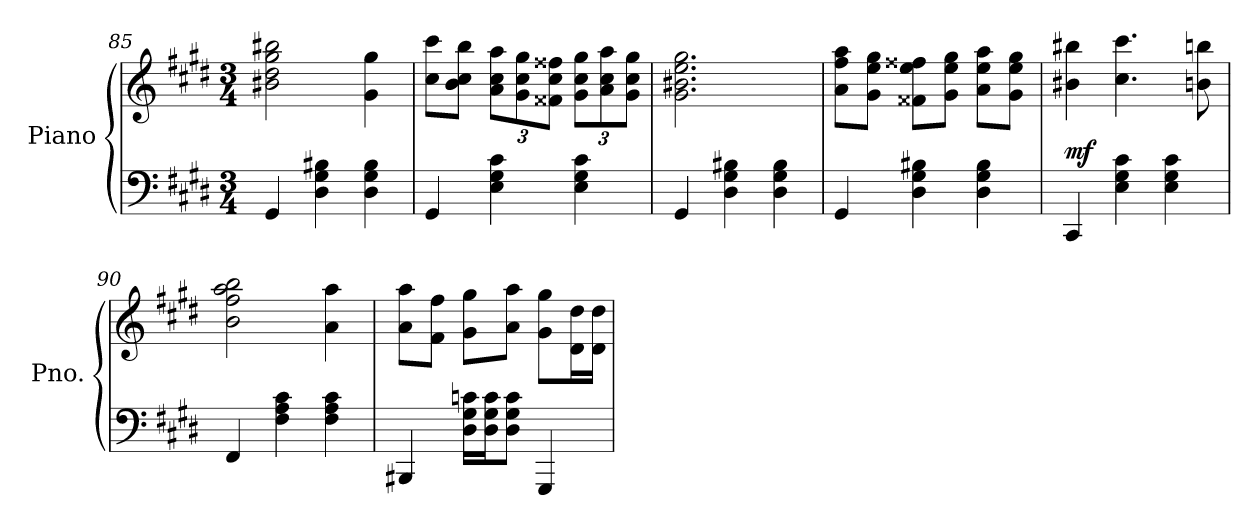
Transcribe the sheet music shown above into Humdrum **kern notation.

**kern	**kern	**dynam
*part1	*part1	*part1
*staff2	*staff1	*staff1/2
*I"Piano	*	*
*I'Pno.	*	*
*clefF4	*clefG2	*
*k[f#c#g#d#]	*k[f#c#g#d#]	*
*M3/4	*M3/4	*
=85	=85	=85
4GG#/	2b#X\ 2dd#\ 2gg#\ 2bb#X\	.
4D#\ 4G#\ 4B#X\	.	.
4D#\ 4G#\ 4B#\	4g#\ 4gg#\	.
=86	=86	=86
4GG#/	8cc#\ 8ccc#\L	.
.	8b\ 8cc#\ 8bb\J	.
*	*Xbrackettup	*
4E\ 4G#\ 4c#\	12a\ 12cc#\ 12aa\L	.
.	12g#\ 12cc#\ 12gg#\	.
.	12f##X\ 12cc#\ 12ff##X\J	.
4E\ 4G#\ 4c#\	12g#\ 12cc#\ 12gg#\L	.
.	12a\ 12cc#\ 12aa\	.
.	12g#\ 12cc#\ 12gg#\J	.
=87	=87	=87
4GG#/	2.g#\ 2.b#X\ 2.ee\ 2.gg#\	.
4D#\ 4G#\ 4B#X\	.	.
4D#\ 4G#\ 4B#\	.	.
!!LO:LB:g=z
=88	=88	=88
4GG#/	8a\ 8ff#\ 8aa\L	.
.	8g#\ 8ee\ 8gg#\J	.
4D#\ 4G#\ 4B#X\	8f##X\ 8ee\ 8ff##X\L	.
.	8g#\ 8ee\ 8gg#\J	.
4D#\ 4G#\ 4B#\	8a\ 8ee\ 8aa\L	.
.	8g#\ 8ee\ 8gg#\J	.
=89	=89	=89
!	!	!LO:DY:a=2
4CC#/	4b#X\ 4bb#X\	mf
4E\ 4G#\ 4c#\	4.cc#\ 4.ccc#\	.
4E\ 4G#\ 4c#\	.	.
.	8bn\ 8bbn\	.
=90	=90	=90
4FF#/	2b\ 2ff#\ 2aa\ 2bb\	.
4F#\ 4A\ 4c#\	.	.
4F#\ 4A\ 4c#\	4a\ 4aa\	.
=91	=91	=91
4BBB#X/	8a\ 8aa\L	.
.	8f#\ 8ff#\J	.
16D#\ 16G#\ 16cn\LL	8g#\ 8gg#\L	.
16D#\ 16G#\ 16c\J	.	.
8D#\ 8G#\ 8c\J	8a\ 8aa\J	.
4GGG#/	8g#\ 8gg#\L	.
.	16d#\ 16dd#\L	.
.	16d#\ 16dd#\JJ	.
=	=	=
*-	*-	*-
